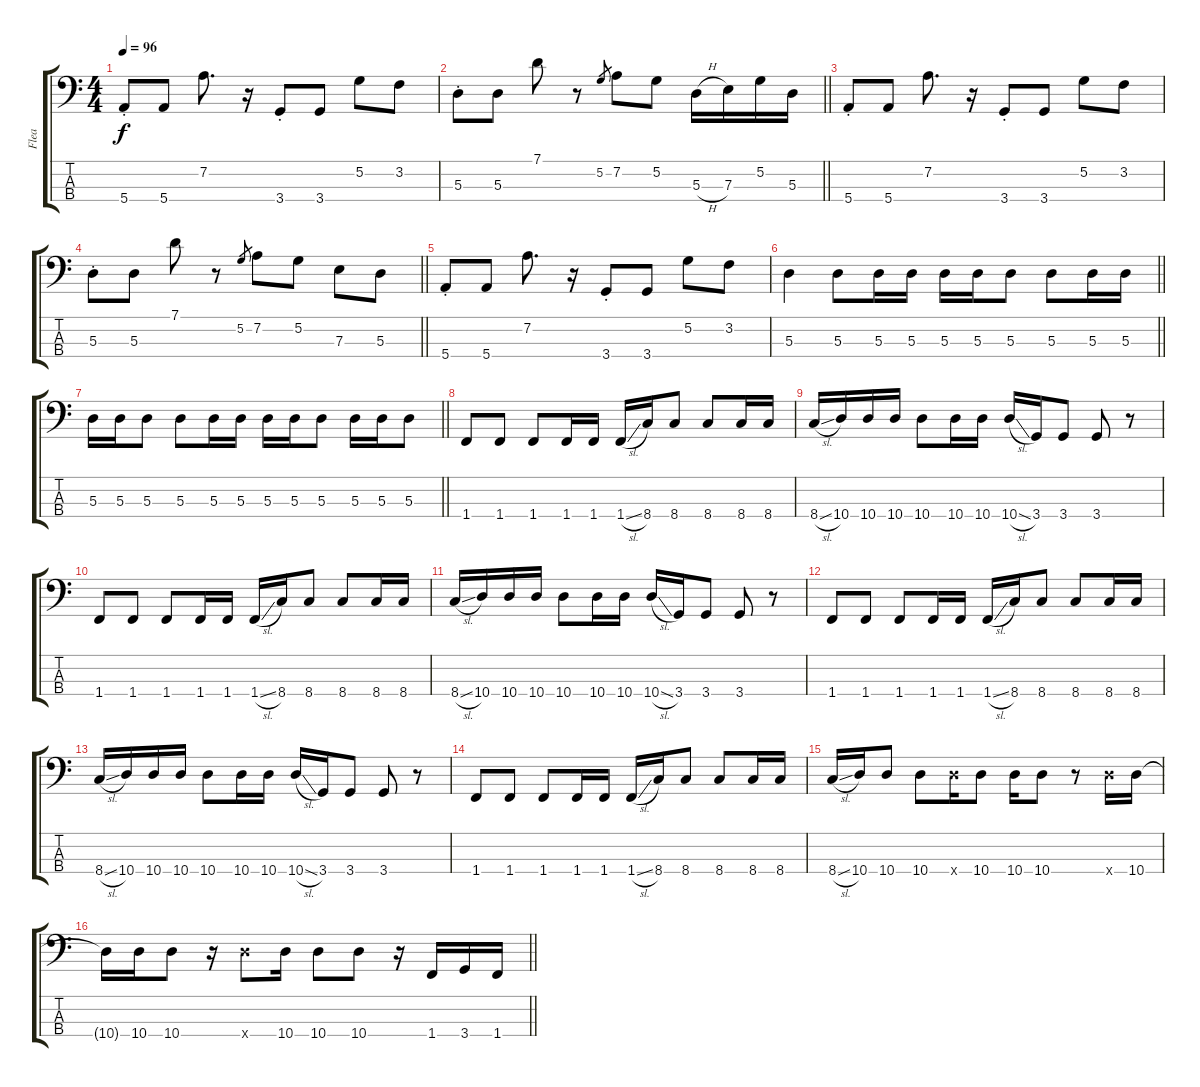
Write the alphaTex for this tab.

\track ("Flea" "Flea") {instrument electricbassfinger}
\staff {score tabs}
\tuning (G2 D2 A1 E1) {hide}
\ts (4 4)
\tempo 96
\clef f4
\ks c
5.4{st}.8{dy f} 5.4.8 7.2.8{d} r.16 3.4{st}.8 3.4.8 5.2.8 3.2.8 |
\barLineRight lightlight
5.3{st}.8 5.3.8 7.1.8 r.8 5.2.8{gr} 7.2.8 5.2.8 5.3{h}.16 7.3.16 5.2.16 5.3.16 |
5.4{st}.8 5.4.8 7.2.8{d} r.16 3.4{st}.8 3.4.8 5.2.8 3.2.8 |
\barLineRight lightlight
5.3{st}.8 5.3.8 7.1.8 r.8 5.2.8{gr} 7.2.8 5.2.8 7.3.8 5.3.8 |
5.4{st}.8 5.4.8 7.2.8{d} r.16 3.4{st}.8 3.4.8 5.2.8 3.2.8 |
\barLineRight lightlight
5.3.4 5.3.8 5.3.16 5.3.16 5.3.16 5.3.16 5.3.8 5.3.8 5.3.16 5.3.16 |
\barLineRight lightlight
5.3.16 5.3.16 5.3.8 5.3.8 5.3.16 5.3.16 5.3.16 5.3.16 5.3.8 5.3.16 5.3.16 5.3.8 |
1.4.8 1.4.8 1.4.8 1.4.16 1.4.16 1.4{sl}.16 8.4.16 8.4.8 8.4.8 8.4.16 8.4.16 |
8.4{sl}.16 10.4.16 10.4.16 10.4.16 10.4.8 10.4.16 10.4.16 10.4{sl}.16 3.4.16 3.4.8 3.4.8 r.8 |
1.4.8 1.4.8 1.4.8 1.4.16 1.4.16 1.4{sl}.16 8.4.16 8.4.8 8.4.8 8.4.16 8.4.16 |
8.4{sl}.16 10.4.16 10.4.16 10.4.16 10.4.8 10.4.16 10.4.16 10.4{sl}.16 3.4.16 3.4.8 3.4.8 r.8 |
1.4.8 1.4.8 1.4.8 1.4.16 1.4.16 1.4{sl}.16 8.4.16 8.4.8 8.4.8 8.4.16 8.4.16 |
8.4{sl}.16 10.4.16 10.4.16 10.4.16 10.4.8 10.4.16 10.4.16 10.4{sl}.16 3.4.16 3.4.8 3.4.8 r.8 |
1.4.8 1.4.8 1.4.8 1.4.16 1.4.16 1.4{sl}.16 8.4.16 8.4.8 8.4.8 8.4.16 8.4.16 |
8.4{sl}.16 10.4.16 10.4.8 10.4.8 10.4{x}.16 10.4.8 10.4.16 10.4.8 r.8 10.4{x}.16 10.4.16 |
\barLineRight lightlight
10.4{t}.16 10.4.16 10.4.8 r.16 10.4{x}.8 10.4.16 10.4.8 10.4.8 r.16 1.4.16 3.4.16 1.4.16
